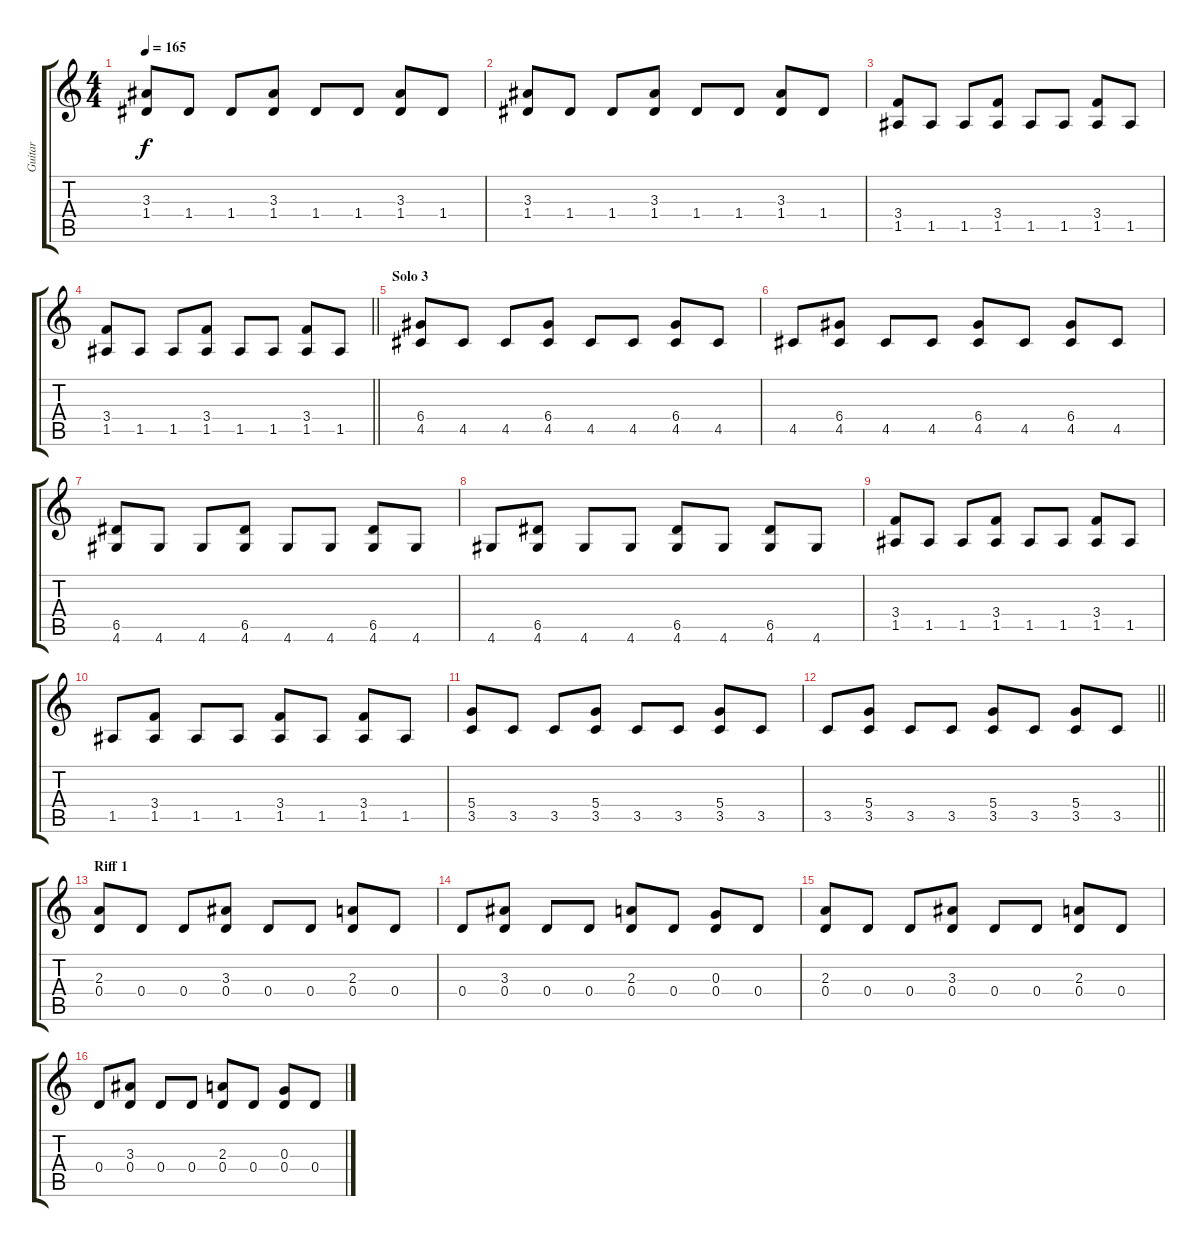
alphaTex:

\track ("Guitar" "Guitar") {instrument distortionguitar}
\staff {score tabs}
\tuning (E4 B3 G3 D3 A2 E2) {hide}
\ts (4 4)
\tempo 165
\clef g2
\ks c
(3.3 1.4).8{dy f} 1.4.8 1.4.8 (3.3 1.4).8 1.4.8 1.4.8 (3.3 1.4).8 1.4.8 |
(3.3 1.4).8 1.4.8 1.4.8 (3.3 1.4).8 1.4.8 1.4.8 (3.3 1.4).8 1.4.8 |
(3.4 1.5).8 1.5.8 1.5.8 (3.4 1.5).8 1.5.8 1.5.8 (3.4 1.5).8 1.5.8 |
\barLineRight lightlight
(3.4 1.5).8 1.5.8 1.5.8 (3.4 1.5).8 1.5.8 1.5.8 (3.4 1.5).8 1.5.8 |
\section ("" "Solo 3")
(6.4 4.5).8 4.5.8 4.5.8 (6.4 4.5).8 4.5.8 4.5.8 (6.4 4.5).8 4.5.8 |
4.5.8 (6.4 4.5).8 4.5.8 4.5.8 (6.4 4.5).8 4.5.8 (6.4 4.5).8 4.5.8 |
(6.5 4.6).8 4.6.8 4.6.8 (6.5 4.6).8 4.6.8 4.6.8 (6.5 4.6).8 4.6.8 |
4.6.8 (6.5 4.6).8 4.6.8 4.6.8 (6.5 4.6).8 4.6.8 (6.5 4.6).8 4.6.8 |
(3.4 1.5).8 1.5.8 1.5.8 (3.4 1.5).8 1.5.8 1.5.8 (3.4 1.5).8 1.5.8 |
1.5.8 (3.4 1.5).8 1.5.8 1.5.8 (3.4 1.5).8 1.5.8 (3.4 1.5).8 1.5.8 |
(5.4 3.5).8 3.5.8 3.5.8 (5.4 3.5).8 3.5.8 3.5.8 (5.4 3.5).8 3.5.8 |
\barLineRight lightlight
3.5.8 (5.4 3.5).8 3.5.8 3.5.8 (5.4 3.5).8 3.5.8 (5.4 3.5).8 3.5.8 |
\section ("" "Riff 1")
(2.3 0.4).8 0.4.8 0.4.8 (3.3 0.4).8 0.4.8 0.4.8 (2.3 0.4).8 0.4.8 |
0.4.8 (3.3 0.4).8 0.4.8 0.4.8 (2.3 0.4).8 0.4.8 (0.3 0.4).8 0.4.8 |
(2.3 0.4).8 0.4.8 0.4.8 (3.3 0.4).8 0.4.8 0.4.8 (2.3 0.4).8 0.4.8 |
0.4.8 (3.3 0.4).8 0.4.8 0.4.8 (2.3 0.4).8 0.4.8 (0.3 0.4).8 0.4.8
